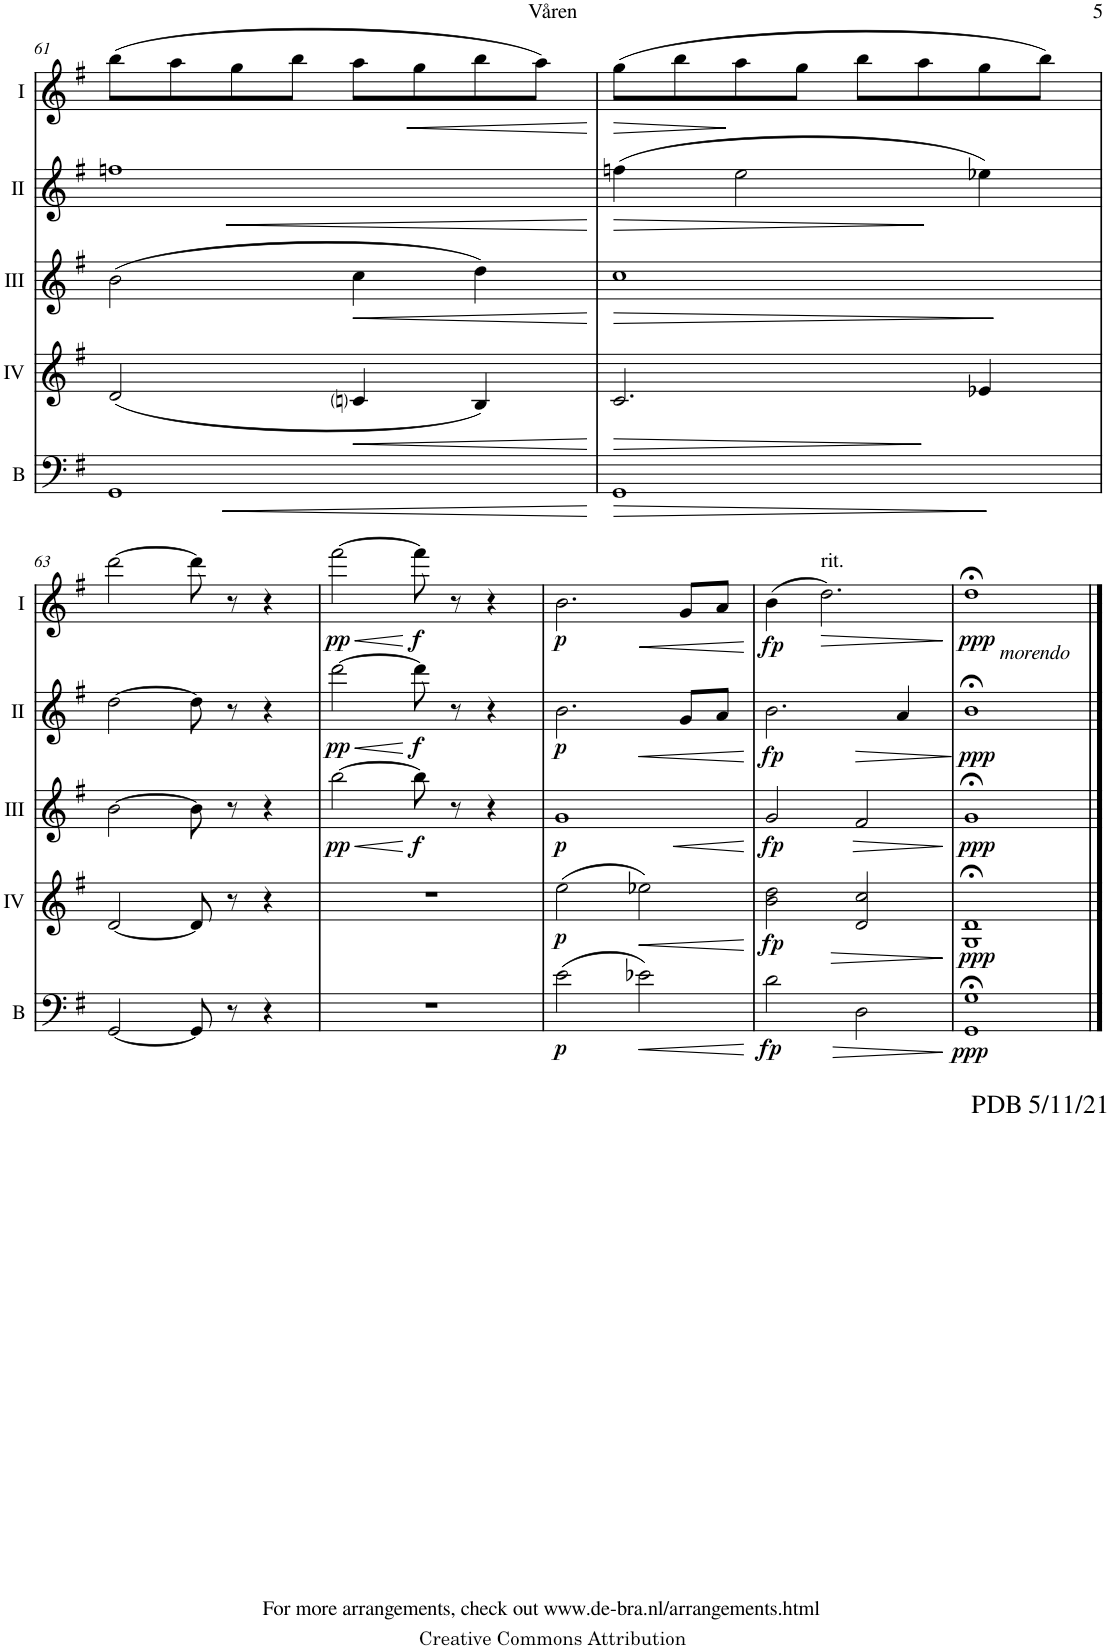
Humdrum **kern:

**kern	**dynam	**kern	**dynam	**kern	**dynam	**kern	**dynam	**kern	**dynam
*part5	*part5	*part4	*part4	*part3	*part3	*part2	*part2	*part1	*part1
*staff5	*staff5	*staff4	*staff4	*staff3	*staff3	*staff2	*staff2	*staff1	*staff1
*I"Bass	*	*I"Acc. 4	*	*I"Acc. 3	*	*I"Acc. 2	*	*I"Acc. 1	*
*I'B	*	*	*	*	*	*	*	*	*
!!LO:PB:g=z
*clefF4	*	*clefG2	*	*clefG2	*	*clefG2	*	*clefG2	*
*Trd7c12	*	*Trd7c12	*	*	*	*	*	*	*
*k[f#]	*	*k[f#]	*	*k[f#]	*	*k[f#]	*	*k[f#]	*
*M4/4	*	*M4/4	*	*M4/4	*	*M4/4	*	*M4/4	*
*met(c)	*	*met(c)	*	*met(c)	*	*met(c)	*	*met(c)	*
=61	=61	=61	=61	=61	=61	=61	=61	=61	=61
!	!LO:HP:b	!	!	!	!	!	!LO:HP:b	!	!
1GG	<	(2d/	.	(2b\	.	1ffn	<	(8bb\L	.
.	.	.	.	.	.	.	.	8aa\	.
.	.	.	.	.	.	.	.	8gg\	.
.	.	.	.	.	.	.	.	8bb\J	.
!	!	!	!LO:HP:b	!	!LO:HP:b	!	!	!	!
.	.	4cni/	<	4cc\	<	.	.	8aa\L	.
!	!	!	!	!	!	!	!	!	!LO:HP:b
.	.	.	.	.	.	.	.	8gg\	<
.	.	4B/)	.	4dd\)	.	.	.	8bb\	.
.	.	.	.	.	.	.	.	8aa\J)	.
.	.	.	.	.	[	.	[	.	[
=62	=62	=62	=62	=62	=62	=62	=62	=62	=62
!	!LO:HP:b	!	!LO:HP:b	!	!LO:HP:b	!	!LO:HP:b	!	!LO:HP:b
1GG	>	2.c/	>	1cc	>	(4ffn\	>	(8gg\L	>
.	.	.	.	.	.	.	.	8bb\	.
.	.	.	.	.	.	2ee\	.	8aa\	]
.	.	.	.	.	.	.	.	8gg\J	.
.	.	.	.	.	.	.	.	8bb\L	.
.	.	.	.	.	.	.	.	8aa\	.
.	.	4e-X/	[	.	.	4ee-X\)	]	8gg\	.
.	.	.	.	.	.	.	.	8bb\J)	.
.	[	.	.	.	]	.	.	.	.
!!LO:LB:g=z
=63	=63	=63	=63	=63	=63	=63	=63	=63	=63
[2GG/	.	[2d/	.	[2b\	.	[2dd\	.	[2ddd\	.
8GG/]	.	8d/]	.	8b\]	.	8dd\]	.	8ddd\]	.
8r	.	8r	.	8r	.	8r	.	8r	.
4r	.	4r	.	4r	.	4r	.	4r	.
=64	=64	=64	=64	=64	=64	=64	=64	=64	=64
!	!	!	!	!	!LO:HP:b	!	!LO:HP:b	!	!LO:HP:b
!	!	!	!	!	!LO:DY:n=1:b	!	!LO:DY:n=1:b	!	!LO:DY:n=1:b
1r	.	1r	.	[2bb\	< pp	[2ddd\	< pp	[2fff#\	< pp
!	!	!	!	!	!LO:DY:n=2:b	!	!LO:DY:n=2:b	!	!LO:DY:n=2:b
.	.	.	.	8bb\]	[ f	8ddd\]	[ f	8fff#\]	[ f
.	.	.	.	8r	.	8r	.	8r	.
.	.	.	.	4r	.	4r	.	4r	.
=65	=65	=65	=65	=65	=65	=65	=65	=65	=65
!	!LO:DY:b	!	!LO:DY:b	!	!LO:HP:b	!	!	!	!
!	!	!	!	!	!LO:DY:n=1:b	!	!LO:DY:b	!	!LO:DY:b
(2e\	p	(2ee\	p	1g	< p	2.b\	p	2.b\	p
!	!LO:HP:b	!	!LO:HP:b	!	!	!	!	!	!
2e-X\)	<	2ee-X\)	<	.	.	.	.	.	.
!	!	!	!	!	!	!	!LO:HP:b	!	!LO:HP:b
.	.	.	.	.	.	8g/L	<	8g/L	<
.	.	.	.	.	.	8a/J	.	8a/J	.
.	]	.	]	.	[	.	[	.	[
=66	=66	=66	=66	=66	=66	=66	=66	=66	=66
!	!LO:DY:b	!	!LO:DY:b	!	!LO:HP:b	!	!LO:HP:b	!	!
!	!	!	!	!	!LO:DY:n=1:b	!	!LO:DY:n=1:b	!	!LO:DY:b
2d\	fp	2b\ 2dd\	fp	2g/	> fp	2.b\	> fp	(4b\	fp
!	!	!	!	!	!	!	!	!LO:TX:a:t=rit.	!
!	!	!	!	!	!	!	!	!	!LO:HP:b
.	.	.	.	.	.	.	.	2.dd\)	>
2D\	.	2d/ 2cc/	.	2f#/	.	.	.	.	.
.	.	.	.	.	.	4a/	.	.	.
.	[	.	[	.	]	.	]	.	]
=67	=67	=67	=67	=67	=67	=67	=67	=67	=67
!	!	!	!	!	!	!	!	!LO:TX:b:i:t=morendo	!
!	!	!	!	!	!	!	!	!LO:TX:b:t=PDB 5/11/21	!
!	!	!	!	!	!	!	!	!LO:TX:b:t=For more arrangements, check out www.de-bra.nl/arrangements.html	!
!	!LO:DY:b	!	!LO:DY:b	!	!LO:DY:b	!	!LO:DY:b	!	!LO:DY:b
1GG;< 1G;<	ppp	1G;< 1d;<	ppp	1g;<	ppp	1b;<	ppp	1dd;<	ppp
==	==	==	==	==	==	==	==	==	==
*-	*-	*-	*-	*-	*-	*-	*-	*-	*-
